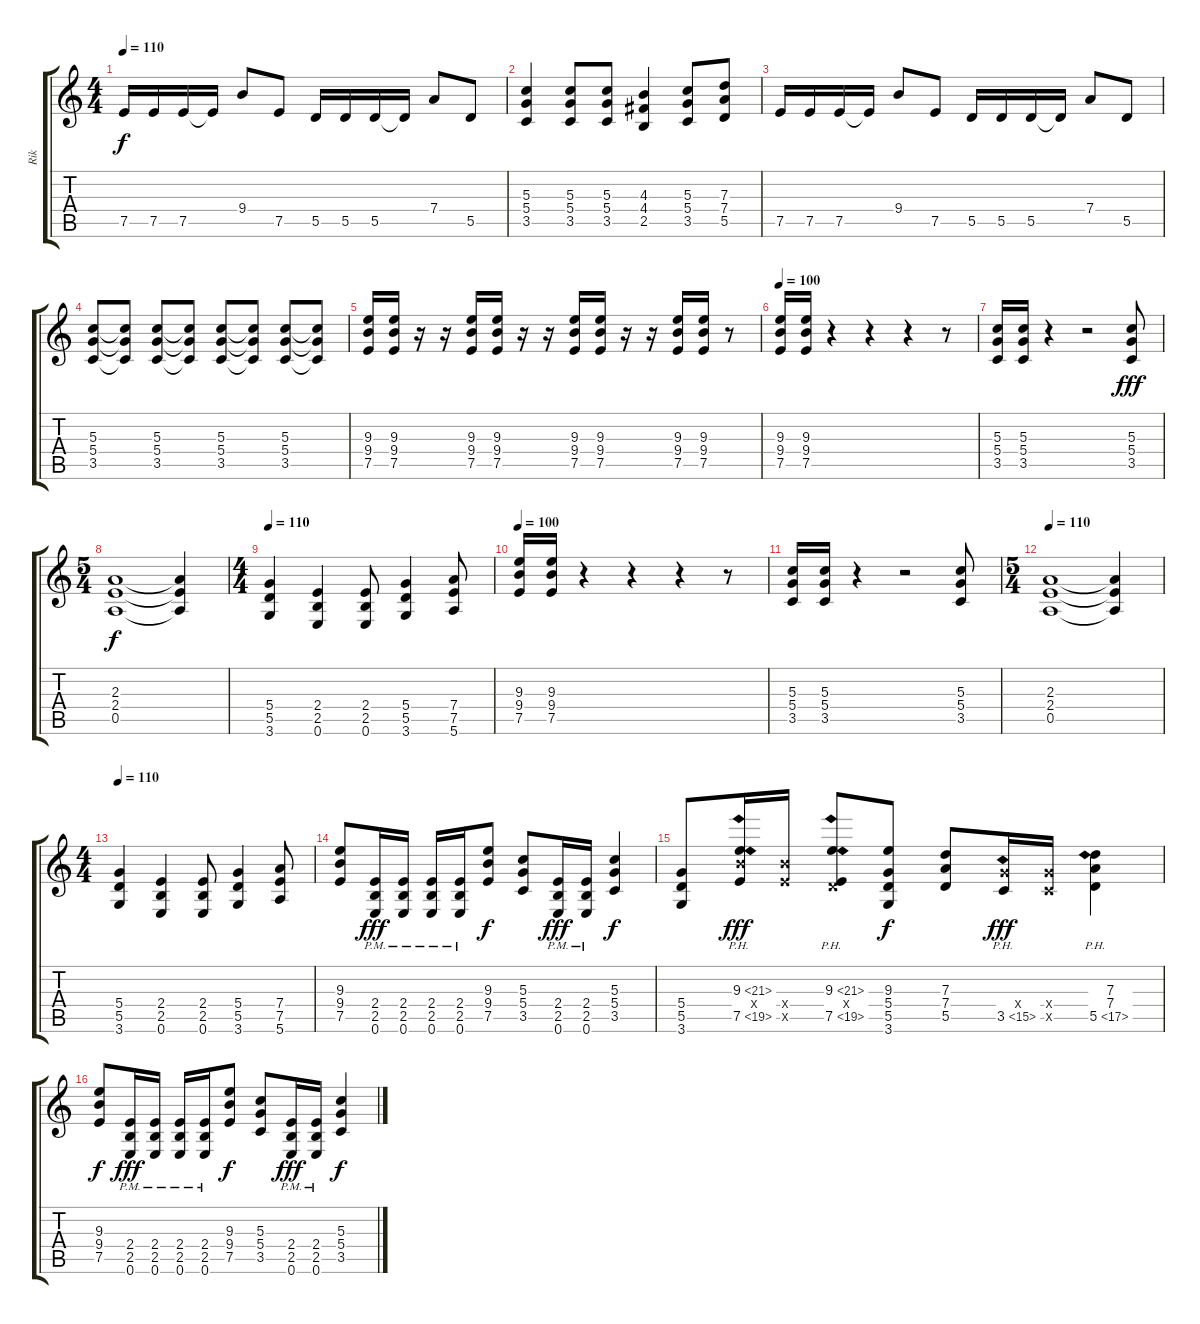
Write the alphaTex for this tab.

\track ("Rik" "Rik") {instrument overdrivenguitar}
\staff {score tabs}
\tuning (E4 B3 G3 D3 A2 E2) {hide}
\ts (4 4)
\tempo 110
\clef g2
\ks c
7.5.16{dy f} 7.5.16 7.5.16 7.5{t}.16 9.4.8 7.5.8 5.5.16 5.5.16 5.5.16 5.5{t}.16 7.4.8 5.5.8 |
(5.3 5.4 3.5).4 (5.3 5.4 3.5).8 (5.3 5.4 3.5).8 (4.3 4.4 2.5).4 (5.3 5.4 3.5).8 (7.3 7.4 5.5).8 |
7.5.16 7.5.16 7.5.16 7.5{t}.16 9.4.8 7.5.8 5.5.16 5.5.16 5.5.16 5.5{t}.16 7.4.8 5.5.8 |
(5.3 5.4 3.5).8 (5.3{t} 5.4{t} 3.5{t}).8 (5.3 5.4 3.5).8 (5.3{t} 5.4{t} 3.5{t}).8 (5.3 5.4 3.5).8 (5.3{t} 5.4{t} 3.5{t}).8 (5.3 5.4 3.5).8 (5.3{t} 5.4{t} 3.5{t}).8 |
(9.3 9.4 7.5).16 (9.3 9.4 7.5).16 r.16 r.16 (9.3 9.4 7.5).16 (9.3 9.4 7.5).16 r.16 r.16 (9.3 9.4 7.5).16 (9.3 9.4 7.5).16 r.16 r.16 (9.3 9.4 7.5).16 (9.3 9.4 7.5).16 r.8 |
\tempo 100
(9.3 9.4 7.5).16 (9.3 9.4 7.5).16 r.4 r.4 r.4 r.8 |
(5.3 5.4 3.5).16 (5.3 5.4 3.5).16 r.4 r.2 (5.3 5.4 3.5).8{dy fff} |
\ts (5 4)
(2.3 2.4 0.5).1{dy f} (2.3{t} 2.4{t} 0.5{t}).4 |
\ts (4 4)
\tempo 110
(5.4 5.5 3.6).4 (2.4 2.5 0.6).4 (2.4 2.5 0.6).8 (5.4 5.5 3.6).4 (7.4 7.5 5.6).8 |
\tempo 100
(9.3 9.4 7.5).16 (9.3 9.4 7.5).16 r.4 r.4 r.4 r.8 |
(5.3 5.4 3.5).16 (5.3 5.4 3.5).16 r.4 r.2 (5.3 5.4 3.5).8 |
\ts (5 4)
\tempo 110
(2.3 2.4 0.5).1 (2.3{t} 2.4{t} 0.5{t}).4 |
\ts (4 4)
\tempo 110
(5.4 5.5 3.6).4 (2.4 2.5 0.6).4 (2.4 2.5 0.6).8 (5.4 5.5 3.6).4 (7.4 7.5 5.6).8 |
(9.3 9.4 7.5).8 (2.4{pm} 2.5{pm} 0.6{pm}).16{dy fff} (2.4{pm} 2.5{pm} 0.6{pm}).16 (2.4{pm} 2.5{pm} 0.6{pm}).16 (2.4{pm} 2.5{pm} 0.6{pm}).16 (9.3 9.4 7.5).8{dy f} (5.3 5.4 3.5).8 (2.4{pm} 2.5{pm} 0.6{pm}).16{dy fff} (2.4{pm} 2.5{pm} 0.6{pm}).16 (5.3 5.4 3.5).4{dy f} |
(5.4 5.5 3.6).8 (9.3{ph 12} 9.4{x} 7.5{ph 12}).16{dy fff} (9.4{x} 7.5{x}).16 (9.3{ph 12} 0.4{x} 7.5{ph 12}).8 (9.3 5.4 5.5 3.6).8{dy f} (7.3 7.4 5.5).8 (5.4{x} 3.5{ph 12}).16{dy fff} (5.4{x} 3.5{x}).16 (7.3 7.4 5.5{ph 12}).4 |
(9.3 9.4 7.5).8{dy f} (2.4{pm} 2.5{pm} 0.6{pm}).16{dy fff} (2.4{pm} 2.5{pm} 0.6{pm}).16 (2.4{pm} 2.5{pm} 0.6{pm}).16 (2.4{pm} 2.5{pm} 0.6{pm}).16 (9.3 9.4 7.5).8{dy f} (5.3 5.4 3.5).8 (2.4{pm} 2.5{pm} 0.6{pm}).16{dy fff} (2.4{pm} 2.5{pm} 0.6{pm}).16 (5.3 5.4 3.5).4{dy f}
